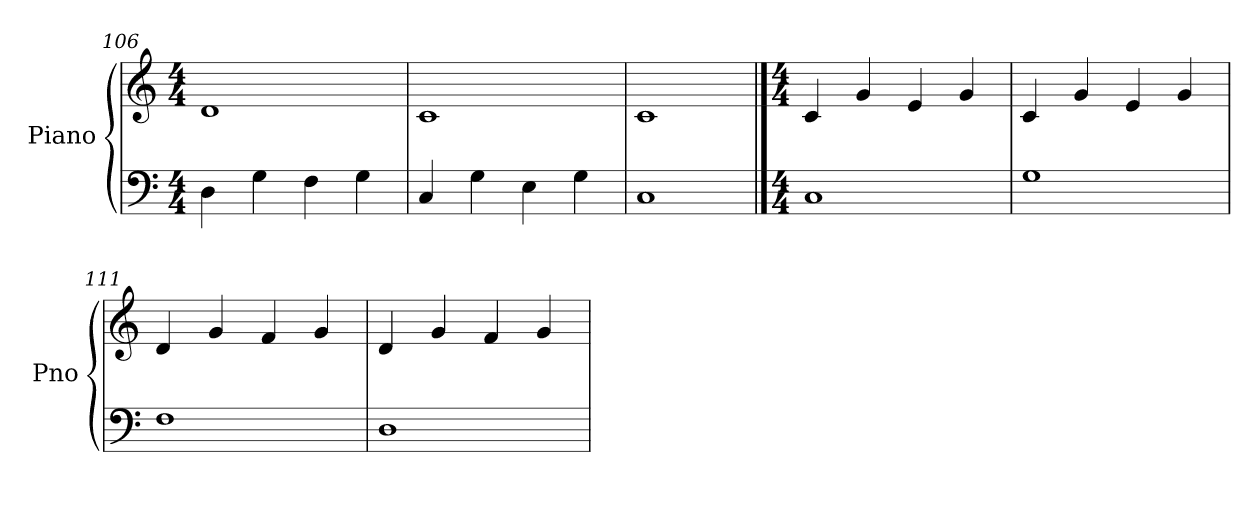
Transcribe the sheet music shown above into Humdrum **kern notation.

**kern	**kern
*part1	*part1
*staff2	*staff1
*I"Piano	*
*I'Pno	*
*clefF4	*clefG2
*k[]	*k[]
*M4/4	*M4/4
=106	=106
4D\	1d
4G\	.
4F\	.
4G\	.
=107	=107
4C/	1c
4G\	.
4E\	.
4G\	.
=108	=108
1C	1c
!!LO:LB:g=z
==109	==109
*M4/4	*M4/4
1C	4c/
.	4g/
.	4e/
.	4g/
=110	=110
1G	4c/
.	4g/
.	4e/
.	4g/
=111	=111
1F	4d/
.	4g/
.	4f/
.	4g/
=112	=112
1D	4d/
.	4g/
.	4f/
.	4g/
=	=
*-	*-
